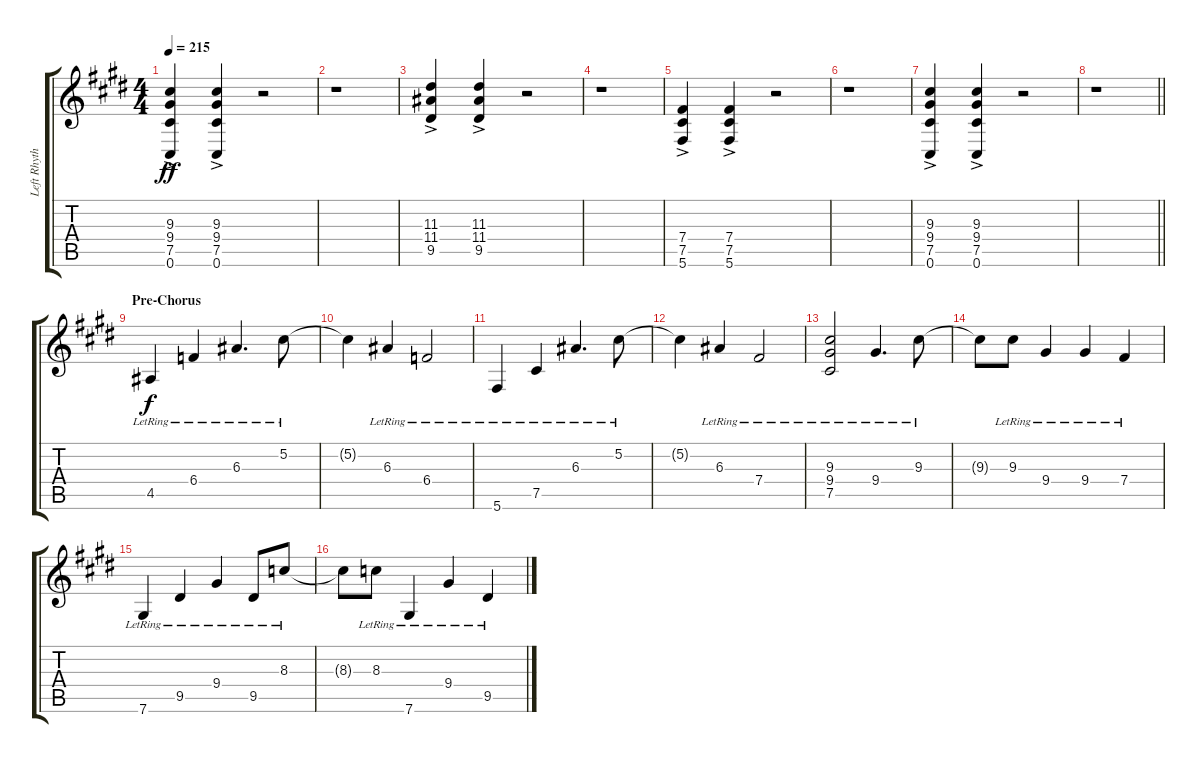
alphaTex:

\track ("Left Rhythm" "Left Rhyth") {instrument overdrivenguitar}
\staff {score tabs}
\tuning (Db4 Ab3 E3 B2 Gb2 Db2) {hide}
\ts (4 4)
\tempo 215
\clef g2
\ks e
(9.3{ac} 9.4{ac} 7.5{ac} 0.6{ac}).4{dy ff} (9.3{ac} 9.4{ac} 7.5{ac} 0.6{ac}).4 r.2 |
r.1 |
(11.3{ac} 11.4{ac} 9.5{ac}).4 (11.3{ac} 11.4{ac} 9.5{ac}).4 r.2 |
r.1 |
(7.4{ac} 7.5{ac} 5.6{ac}).4 (7.4{ac} 7.5{ac} 5.6{ac}).4 r.2 |
r.1 |
(9.3{ac} 9.4{ac} 7.5{ac} 0.6{ac}).4 (9.3{ac} 9.4{ac} 7.5{ac} 0.6{ac}).4 r.2 |
\barLineRight lightlight
r.1 |
\section ("" "Pre-Chorus")
4.5{lr}.4{dy f} 6.4{lr}.4 6.3{lr}.4{d} 5.2{lr}.8 |
5.2{t}.4 6.3{lr}.4 6.4{lr}.2 |
5.6{lr}.4 7.5{lr}.4 6.3{lr}.4{d} 5.2{lr}.8 |
5.2{t}.4 6.3{lr}.4 7.4{lr}.2 |
(9.3{lr} 9.4{lr} 7.5{lr}).2 9.4{lr}.4{d} 9.3{lr}.8 |
9.3{t}.8 9.3{lr}.8 9.4{lr}.4 9.4{lr}.4 7.4{lr}.4 |
7.6{lr}.4 9.5{lr}.4 9.4{lr}.4 9.5{lr}.8 8.3{lr}.8 |
8.3{t}.8 8.3{lr}.8 7.6{lr}.4 9.4{lr}.4 9.5{lr}.4
